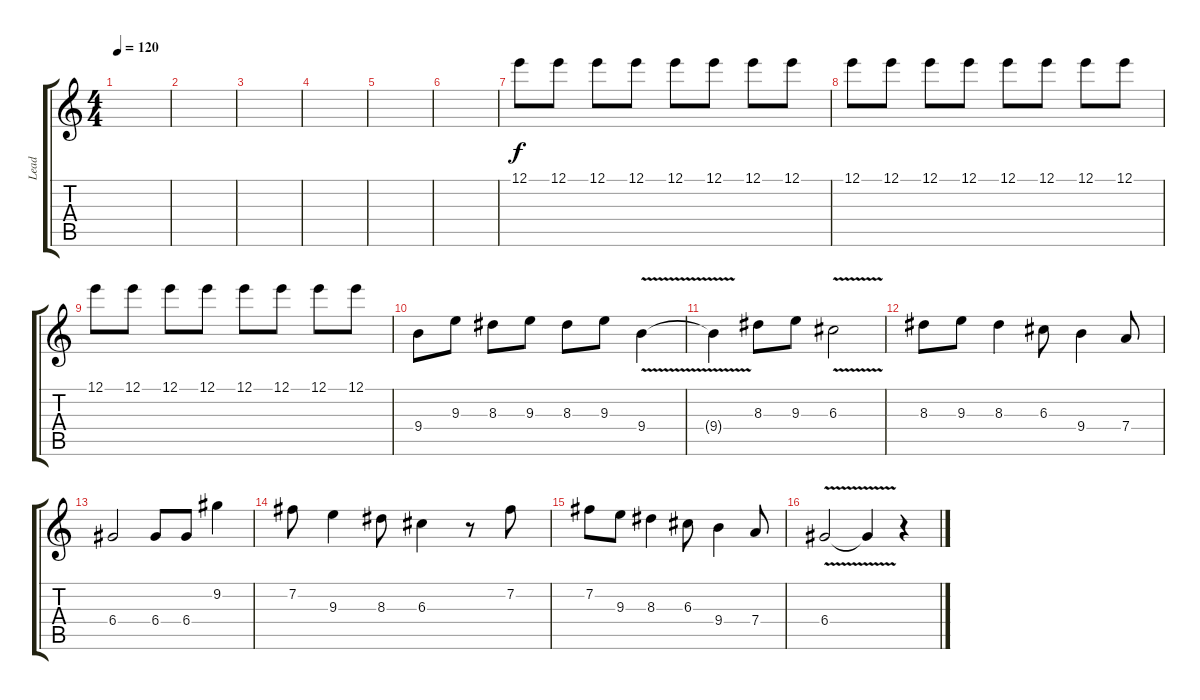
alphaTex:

\track ("Lead" "Lead") {instrument overdrivenguitar}
\staff {score tabs}
\tuning (E4 B3 G3 D3 A2 E2) {hide}
\ts (4 4)
\tempo 120
\clef g2
\ks c
|
|
|
|
|
|
12.1.8 12.1.8 12.1.8 12.1.8 12.1.8 12.1.8 12.1.8 12.1.8 |
12.1.8 12.1.8 12.1.8 12.1.8 12.1.8 12.1.8 12.1.8 12.1.8 |
12.1.8 12.1.8 12.1.8 12.1.8 12.1.8 12.1.8 12.1.8 12.1.8 |
9.4.8 9.3.8 8.3.8 9.3.8 8.3.8 9.3.8 9.4{v}.4 |
9.4{t}.4 8.3.8 9.3.8 6.3{v}.2 |
8.3.8 9.3.8 8.3.4 6.3.8 9.4.4 7.4.8 |
6.4.2 6.4.8 6.4.8 9.2.4 |
7.2.8 9.3.4 8.3.8 6.3.4 r.8 7.2.8 |
7.2.8 9.3.8 8.3.4 6.3.8 9.4.4 7.4.8 |
6.4{v}.2 6.4{t}.4 r.4
